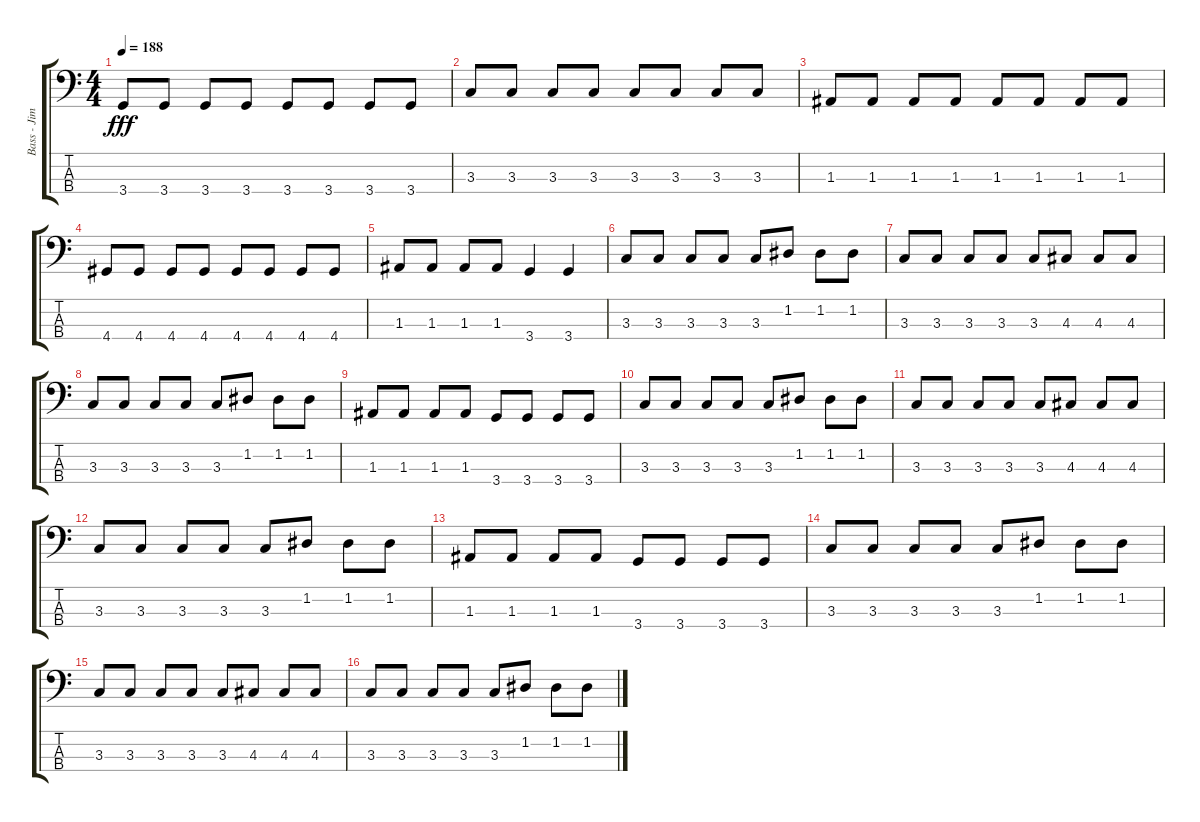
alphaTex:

\track ("Bass - Jim" "Bass - Jim") {instrument electricbassfinger}
\staff {score tabs}
\tuning (G2 D2 A1 E1) {hide}
\ts (4 4)
\tempo 188
\clef f4
\ks c
3.4.8{dy fff} 3.4.8 3.4.8 3.4.8 3.4.8 3.4.8 3.4.8 3.4.8 |
3.3.8 3.3.8 3.3.8 3.3.8 3.3.8 3.3.8 3.3.8 3.3.8 |
1.3.8 1.3.8 1.3.8 1.3.8 1.3.8 1.3.8 1.3.8 1.3.8 |
4.4.8 4.4.8 4.4.8 4.4.8 4.4.8 4.4.8 4.4.8 4.4.8 |
1.3.8 1.3.8 1.3.8 1.3.8 3.4.4 3.4.4 |
3.3.8 3.3.8 3.3.8 3.3.8 3.3.8 1.2.8 1.2.8 1.2.8 |
3.3.8 3.3.8 3.3.8 3.3.8 3.3.8 4.3.8 4.3.8 4.3.8 |
3.3.8 3.3.8 3.3.8 3.3.8 3.3.8 1.2.8 1.2.8 1.2.8 |
1.3.8 1.3.8 1.3.8 1.3.8 3.4.8 3.4.8 3.4.8 3.4.8 |
3.3.8 3.3.8 3.3.8 3.3.8 3.3.8 1.2.8 1.2.8 1.2.8 |
3.3.8 3.3.8 3.3.8 3.3.8 3.3.8 4.3.8 4.3.8 4.3.8 |
3.3.8 3.3.8 3.3.8 3.3.8 3.3.8 1.2.8 1.2.8 1.2.8 |
1.3.8 1.3.8 1.3.8 1.3.8 3.4.8 3.4.8 3.4.8 3.4.8 |
3.3.8 3.3.8 3.3.8 3.3.8 3.3.8 1.2.8 1.2.8 1.2.8 |
3.3.8 3.3.8 3.3.8 3.3.8 3.3.8 4.3.8 4.3.8 4.3.8 |
3.3.8 3.3.8 3.3.8 3.3.8 3.3.8 1.2.8 1.2.8 1.2.8
